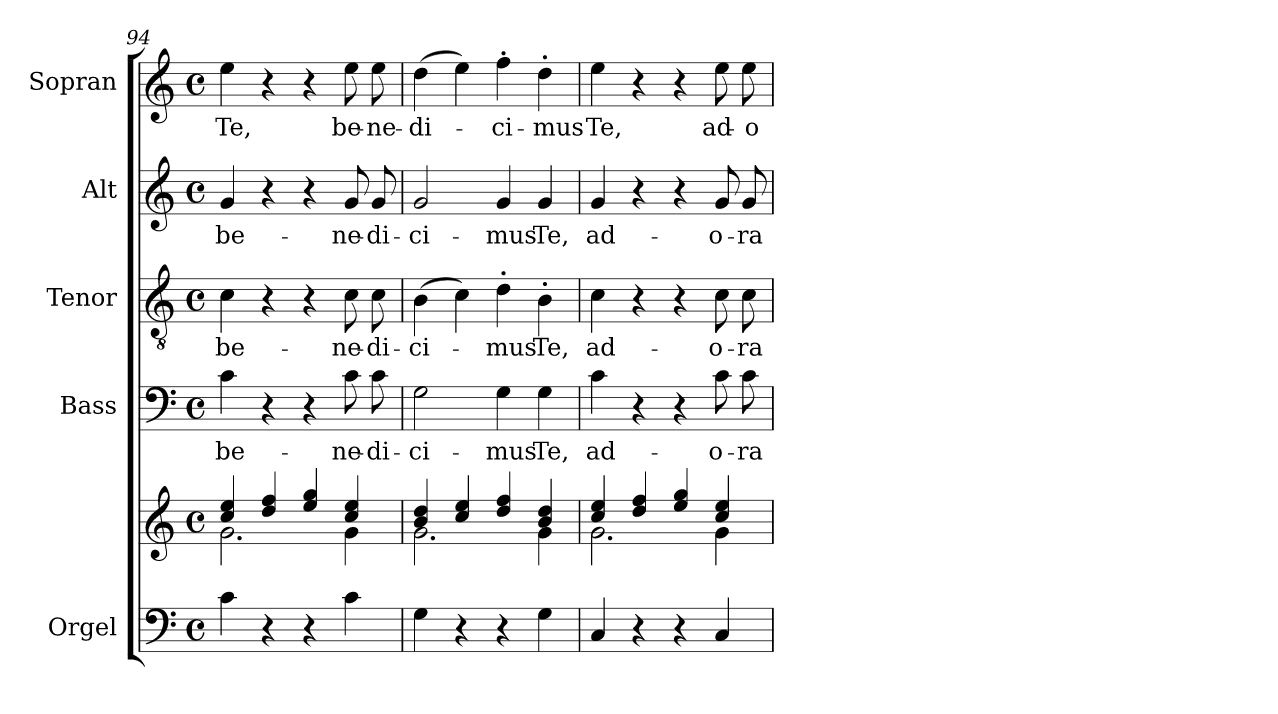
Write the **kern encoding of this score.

**kern	**kern	**kern	**text	**kern	**text	**kern	**text	**kern	**text
*part5	*part5	*part4	*part4	*part3	*part3	*part2	*part2	*part1	*part1
*staff6	*staff5	*staff4	*staff4	*staff3	*staff3	*staff2	*staff2	*staff1	*staff1
*I"Orgel	*	*I"Bass	*	*I"Tenor	*	*I"Alt	*	*I"Sopran	*
*I'Org.	*	*I'B.	*	*I'T.	*	*I'A.	*	*I'S.	*
*clefF4	*clefG2	*clefF4	*	*clefGv2	*	*clefG2	*	*clefG2	*
*k[]	*k[]	*k[]	*	*k[]	*	*k[]	*	*k[]	*
*C:	*C:	*C:	*	*C:	*	*C:	*	*C:	*
*M4/4	*M4/4	*M4/4	*	*M4/4	*	*M4/4	*	*M4/4	*
*met(c)	*met(c)	*met(c)	*	*met(c)	*	*met(c)	*	*met(c)	*
=94	=94	=94	=94	=94	=94	=94	=94	=94	=94
*	*^	*	*	*	*	*	*	*	*
!	!	!	!	!LO:LY:b	!	!LO:LY:b	!	!LO:LY:b	!	!LO:LY:b
4c\	4cc/ 4ee/	2.g\	4c\	be-	4c\	be-	4g/	be-	4ee\	Te,
4r	4dd/ 4ff/	.	4r	.	4r	.	4r	.	4r	.
4r	4ee/ 4gg/	.	4r	.	4r	.	4r	.	4r	.
!	!	!	!	!LO:LY:b	!	!LO:LY:b	!	!LO:LY:b	!	!LO:LY:b
4c\	4cc/ 4ee/	4g\	8c\	-ne-	8c\	-ne-	8g/	-ne-	8ee\	be-
!	!	!	!	!LO:LY:b	!	!LO:LY:b	!	!LO:LY:b	!	!LO:LY:b
.	.	.	8c\	-di-	8c\	-di-	8g/	-di-	8ee\	-ne-
=95	=95	=95	=95	=95	=95	=95	=95	=95	=95	=95
!	!	!	!	!LO:LY:b	!	!LO:LY:b	!	!LO:LY:b	!	!LO:LY:b
4G\	4b/ 4dd/	2.g\	2G\	-ci-	(>4B\	-ci-	2g/	-ci-	(>4dd\	-di-
4r	4cc/ 4ee/	.	.	.	4c\)	.	.	.	4ee\)	.
!	!	!	!	!LO:LY:b	!	!LO:LY:b	!	!LO:LY:b	!	!LO:LY:b
4r	4dd/ 4ff/	.	4G\	-mus	4d'>\	-mus	4g/	-mus	4ff'>\	-ci-
!	!	!	!	!LO:LY:b	!	!LO:LY:b	!	!LO:LY:b	!	!LO:LY:b
4G\	4b/ 4dd/	4g\	4G\	Te,	4B'>\	Te,	4g/	Te,	4dd'>\	-mus
=96	=96	=96	=96	=96	=96	=96	=96	=96	=96	=96
!	!	!	!	!LO:LY:b	!	!LO:LY:b	!	!LO:LY:b	!	!LO:LY:b
4C/	4cc/ 4ee/	2.g\	4c\	ad-	4c\	ad-	4g/	ad-	4ee\	Te,
4r	4dd/ 4ff/	.	4r	.	4r	.	4r	.	4r	.
4r	4ee/ 4gg/	.	4r	.	4r	.	4r	.	4r	.
!	!	!	!	!LO:LY:b	!	!LO:LY:b	!	!LO:LY:b	!	!LO:LY:b
4C/	4cc/ 4ee/	4g\	8c\	-o-	8c\	-o-	8g/	-o-	8ee\	ad-
!	!	!	!	!LO:LY:b	!	!LO:LY:b	!	!LO:LY:b	!	!LO:LY:b
.	.	.	8c\	-ra-	8c\	-ra-	8g/	-ra-	8ee\	-o-
*	*v	*v	*	*	*	*	*	*	*	*
=	=	=	=	=	=	=	=	=	=
*-	*-	*-	*-	*-	*-	*-	*-	*-	*-
